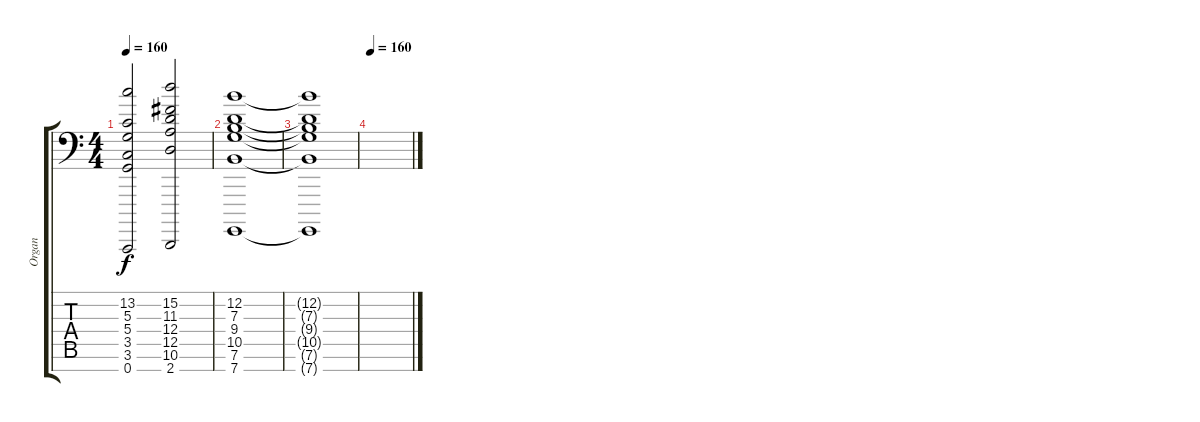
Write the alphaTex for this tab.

\track ("Organ" "Organ") {instrument churchorgan}
\staff {score tabs}
\tuning (E4 B3 G3 D3 A2 E2 C0) {hide}
\ts (4 4)
\tempo 160
\clef f4
\ks c
(13.2 5.3 5.4 3.5 3.6 0.7).2{dy f} (15.2 11.3 12.4 12.5 10.6 2.7).2 |
(12.2 7.3 9.4 10.5 7.6 7.7).1 |
(12.2{t} 7.3{t} 9.4{t} 10.5{t} 7.6{t} 7.7{t}).1 |
\tempo 160
